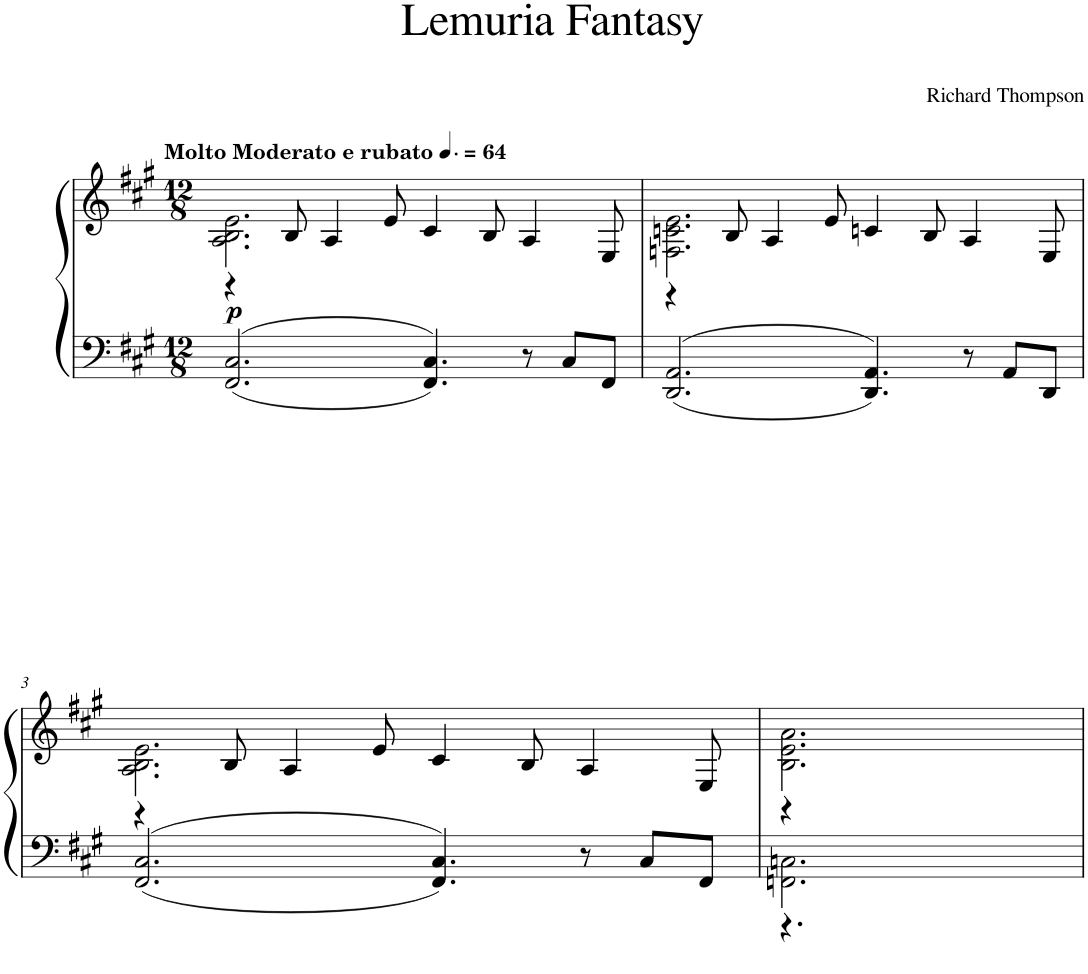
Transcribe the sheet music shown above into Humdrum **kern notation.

**kern	**kern	**dynam
*part1	*part1	*part1
*staff2	*staff1	*staff1/2
*I"Piano	*	*
*I'Pno.	*	*
*clefF4	*clefG2	*
*k[f#c#g#]	*k[f#c#g#]	*
*M12/8	*M12/8	*
*MM96	*MM96	*
=1	=1	=1
*	*^	*
!	!LO:TX:a:B:t=Molto Moderato e rubato	!	!
!	!	!	!LO:DY:b
2.FF#/ 2.C#/	2.A\ 2.B\ 2.e\	4r	p
.	.	8B/	.
.	.	4A/	.
.	.	8e/	.
4.FF#/ 4.C#/	4ryy	4c#/	.
.	8B/	8ryy	.
8r	4ryy	4A/	.
8C#/L	.	.	.
8FF#/J	8ryy	8E/	.
=2	=2	=2	=2
2.DD/ 2.AA/	2.Fn\ 2.cn\ 2.e\	4r	.
.	.	8B/	.
.	.	4A/	.
.	.	8e/	.
4.DD/ 4.AA/	4ryy	4cn/	.
.	8ryy	8B/	.
8r	4ryy	4A/	.
8AA/L	.	.	.
8DD/J	8ryy	8E/	.
!!LO:LB:g=z	!!
=3	=3	=3	=3
2.FF#/ 2.C#/	2.A\ 2.B\ 2.e\	4r	.
.	.	8B/	.
.	.	4A/	.
.	.	8e/	.
4.FF#/ 4.C#/	4ryy	4c#/	.
.	8ryy	8B/	.
8r	4ryy	4A/	.
8C#/L	.	.	.
8FF#/J	8ryy	8E/	.
=4	=4	=4	=4
*^	*	*	*
2.FFn\ 2.Cn\	4.r	2.B\ 2.e\ 2.a\	4r	.
.	.	.	8ryy	.
.	4ryy	.	8ryy	.
.	.	.	8ryy	.
.	8ryy	.	8ryy	.
4ryy	4ryy	4ryy	4ryy	.
8ryy	8ryy	8ryy	8ryy	.
4ryy	4ryy	4ryy	4ryy	.
8ryy	8ryy	8ryy	8ryy	.
*v	*v	*	*	*
*	*v	*v	*
=	=	=
*-	*-	*-
